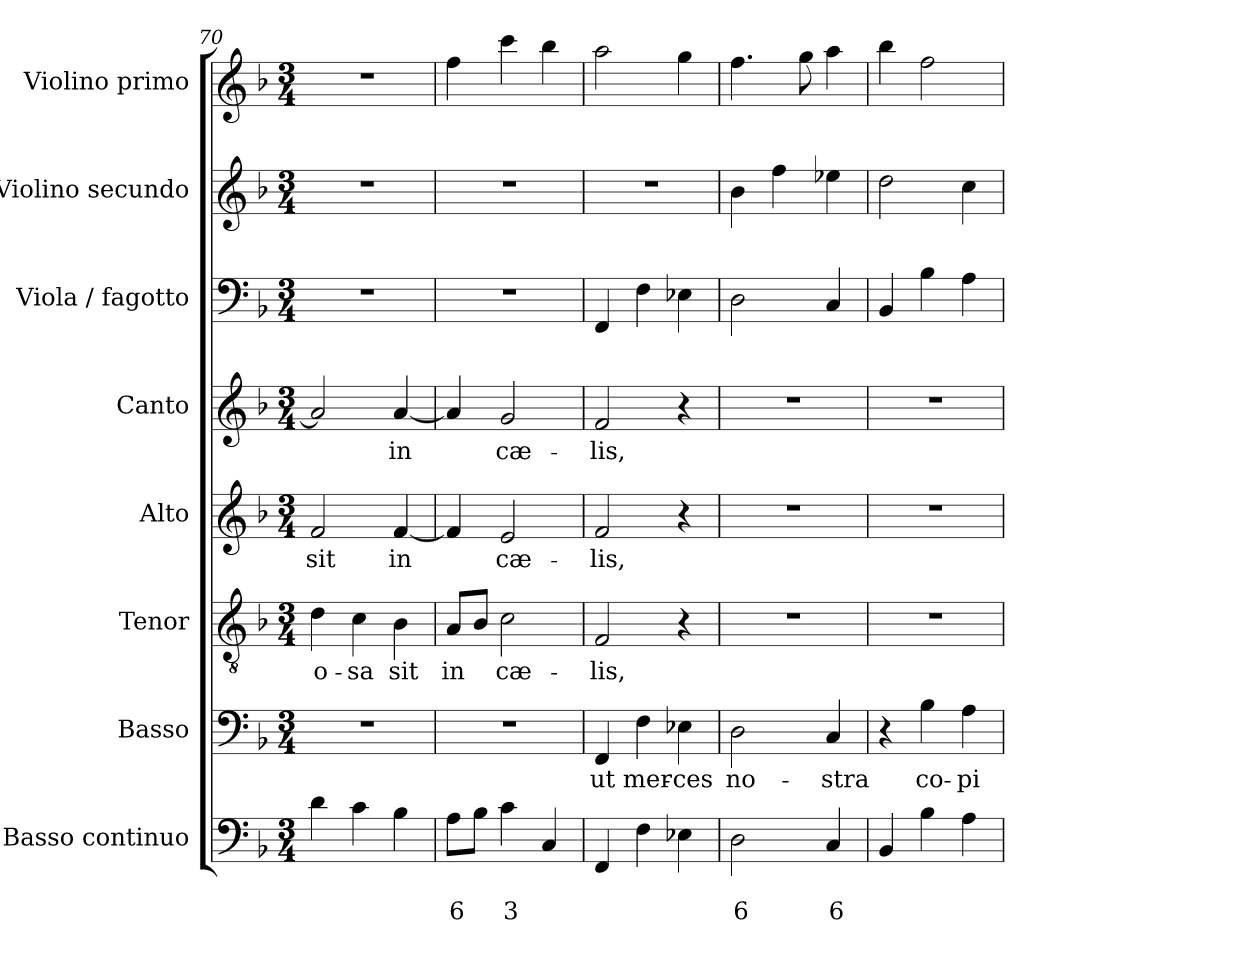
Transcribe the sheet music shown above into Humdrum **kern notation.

**kern	**text	**text	**kern	**text	**kern	**text	**kern	**text	**kern	**text	**kern	**kern	**kern
*part8	*part8	*part8	*part7	*part7	*part6	*part6	*part5	*part5	*part4	*part4	*part3	*part2	*part1
*staff8	*staff8	*staff8	*staff7	*staff7	*staff6	*staff6	*staff5	*staff5	*staff4	*staff4	*staff3	*staff2	*staff1
*I"Basso continuo	*	*	*I"Basso	*	*I"Tenor	*	*I"Alto	*	*I"Canto	*	*I"Viola / fagotto	*I"Violino secundo	*I"Violino primo
*I'BC	*	*	*I'B	*	*I'T	*	*I'A	*	*I'C	*	*	*I'V2	*I'V1
*clefF4	*	*	*clefF4	*	*clefGv2	*	*clefG2	*	*clefG2	*	*clefF4	*clefG2	*clefG2
*k[b-]	*	*	*k[b-]	*	*k[b-]	*	*k[b-]	*	*k[b-]	*	*k[b-]	*k[b-]	*k[b-]
*F:	*	*	*F:	*	*F:	*	*F:	*	*F:	*	*F:	*F:	*F:
*M3/4	*	*	*M3/4	*	*M3/4	*	*M3/4	*	*M3/4	*	*M3/4	*M3/4	*M3/4
=70	=70	=70	=70	=70	=70	=70	=70	=70	=70	=70	=70	=70	=70
!	!	!	!	!	!	!LO:LY:b	!	!LO:LY:b	!	!	!	!	!
4d\	.	.	2.r	.	4d\	-o-	2f/	sit	2a/]	.	2.r	2.r	2.r
!	!	!	!	!	!	!LO:LY:b	!	!	!	!	!	!	!
4c\	.	.	.	.	4c\	-sa	.	.	.	.	.	.	.
!	!	!	!	!	!	!LO:LY:b	!	!LO:LY:b	!	!LO:LY:b	!	!	!
4B-\	.	.	.	.	4B-\	sit	[4f/	in	[4a/	in	.	.	.
=71	=71	=71	=71	=71	=71	=71	=71	=71	=71	=71	=71	=71	=71
!	!	!LO:LY:b	!	!	!	!LO:LY:b	!	!	!	!	!	!	!
8A\L	.	6	2.r	.	8A/L	in	4f/]	.	4a/]	.	2.r	2.r	4ff\
8B-\J	.	.	.	.	8B-/J	.	.	.	.	.	.	.	.
!	!	!LO:LY:b	!	!	!	!LO:LY:b	!	!LO:LY:b	!	!LO:LY:b	!	!	!
4c\	.	3	.	.	2c\	cæ-	2e/	cæ-	2g/	cæ-	.	.	4ccc\
4C/	.	.	.	.	.	.	.	.	.	.	.	.	4bb-\
=72	=72	=72	=72	=72	=72	=72	=72	=72	=72	=72	=72	=72	=72
!	!	!	!	!LO:LY:b	!	!LO:LY:b	!	!LO:LY:b	!	!LO:LY:b	!	!	!
4FF/	.	.	4FF/	ut	2F/	-lis,	2f/	-lis,	2f/	-lis,	4FF/	2.r	2aa\
!	!	!	!	!LO:LY:b	!	!	!	!	!	!	!	!	!
4F\	.	.	4F\	mer-	.	.	.	.	.	.	4F\	.	.
!	!	!	!	!LO:LY:b	!	!	!	!	!	!	!	!	!
4E-X\	.	.	4E-X\	-ces	4r	.	4r	.	4r	.	4E-X\	.	4gg\
=73	=73	=73	=73	=73	=73	=73	=73	=73	=73	=73	=73	=73	=73
!	!	!LO:LY:b	!	!LO:LY:b	!	!	!	!	!	!	!	!	!
2D\	.	6	2D\	no-	2.r	.	2.r	.	2.r	.	2D\	4b-\	4.ff\
.	.	.	.	.	.	.	.	.	.	.	.	4ff\	.
.	.	.	.	.	.	.	.	.	.	.	.	.	8gg\
!	!	!LO:LY:b	!	!LO:LY:b	!	!	!	!	!	!	!	!	!
4C/	.	6	4C/	-stra	.	.	.	.	.	.	4C/	4ee-X\	4aa\
=74	=74	=74	=74	=74	=74	=74	=74	=74	=74	=74	=74	=74	=74
4BB-/	.	.	4r	.	2.r	.	2.r	.	2.r	.	4BB-/	2dd\	4bb-\
!	!	!	!	!LO:LY:b	!	!	!	!	!	!	!	!	!
4B-\	.	.	4B-\	co-	.	.	.	.	.	.	4B-\	.	2ff\
!	!	!	!	!LO:LY:b	!	!	!	!	!	!	!	!	!
4A\	.	.	4A\	-pi-	.	.	.	.	.	.	4A\	4cc\	.
=	=	=	=	=	=	=	=	=	=	=	=	=	=
*-	*-	*-	*-	*-	*-	*-	*-	*-	*-	*-	*-	*-	*-
